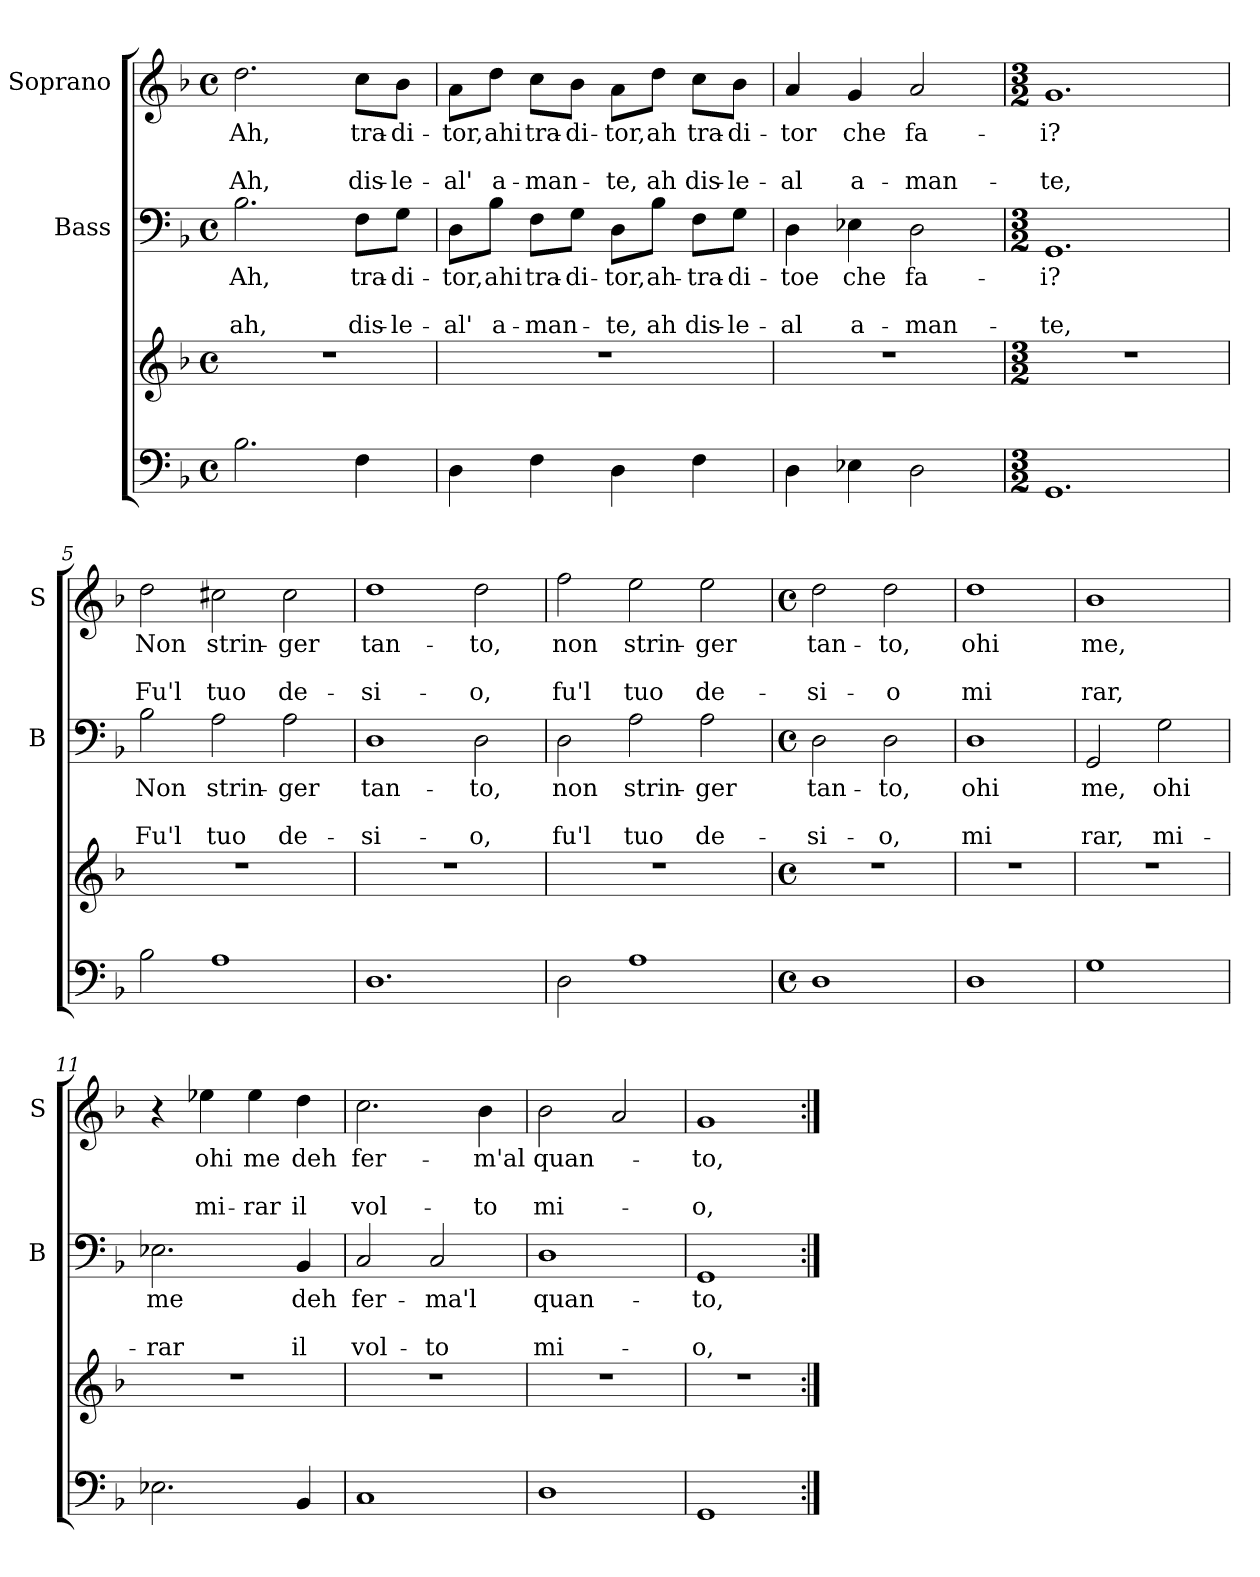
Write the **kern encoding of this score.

**kern	**kern	**kern	**text	**text	**text	**kern	**text	**text	**text
*part3	*part3	*part2	*part2	*part2	*part2	*part1	*part1	*part1	*part1
*staff4	*staff3	*staff2	*staff2	*staff2	*staff2	*staff1	*staff1	*staff1	*staff1
*	*	*I"Bass	*	*	*	*I"Soprano	*	*	*
*	*	*I'B	*	*	*	*I'S	*	*	*
*clefF4	*clefG2	*clefF4	*	*	*	*clefG2	*	*	*
*k[b-]	*k[b-]	*k[b-]	*	*	*	*k[b-]	*	*	*
*F:	*F:	*F:	*	*	*	*F:	*	*	*
*M4/4	*M4/4	*M4/4	*	*	*	*M4/4	*	*	*
*met(c)	*met(c)	*met(c)	*	*	*	*met(c)	*	*	*
=1	=1	=1	=1	=1	=1	=1	=1	=1	=1
!	!	!	!LO:LY:b	!	!LO:LY:b	!	!LO:LY:b	!	!LO:LY:b
2.B-\	1r	2.B-\	Ah,	.	ah,	2.dd\	Ah,	.	Ah,
!	!	!	!LO:LY:b	!	!LO:LY:b	!	!LO:LY:b	!	!LO:LY:b
4F\	.	8F\L	tra-	.	dis-	8cc\L	tra-	.	dis-
!	!	!	!LO:LY:b	!	!LO:LY:b	!	!LO:LY:b	!	!LO:LY:b
.	.	8G\J	-di-	.	-le-	8b-\J	-di-	.	-le-
=2	=2	=2	=2	=2	=2	=2	=2	=2	=2
!	!	!	!LO:LY:b	!	!LO:LY:b	!	!LO:LY:b	!	!LO:LY:b
4D\	1r	8D\L	-tor,	.	-al'	8a\L	-tor,	.	-al'
!	!	!	!LO:LY:b	!	!LO:LY:b	!	!LO:LY:b	!	!LO:LY:b
.	.	8B-\J	ahi	.	a-	8dd\J	ahi	.	a-
!	!	!	!LO:LY:b	!	!LO:LY:b	!	!LO:LY:b	!	!LO:LY:b
4F\	.	8F\L	tra-	.	-man-	8cc\L	tra-	.	-man-
!	!	!	!LO:LY:b	!	!	!	!LO:LY:b	!	!
.	.	8G\J	-di-	.	.	8b-\J	-di-	.	.
!	!	!	!LO:LY:b	!	!LO:LY:b	!	!LO:LY:b	!	!LO:LY:b
4D\	.	8D\L	-tor,	.	-te,	8a\L	-tor,	.	-te,
!	!	!	!LO:LY:b	!	!LO:LY:b	!	!LO:LY:b	!	!LO:LY:b
.	.	8B-\J	ah-	.	ah	8dd\J	ah	.	ah
!	!	!	!LO:LY:b	!	!LO:LY:b	!	!LO:LY:b	!	!LO:LY:b
4F\	.	8F\L	-tra-	.	dis-	8cc\L	tra-	.	dis-
!	!	!	!LO:LY:b	!	!LO:LY:b	!	!LO:LY:b	!	!LO:LY:b
.	.	8G\J	-di-	.	-le-	8b-\J	-di-	.	-le-
=3	=3	=3	=3	=3	=3	=3	=3	=3	=3
!	!	!	!LO:LY:b	!	!LO:LY:b	!	!LO:LY:b	!	!LO:LY:b
4D\	1r	4D\	-toe	.	-al	4a/	-tor	.	-al
!	!	!	!LO:LY:b	!	!LO:LY:b	!	!LO:LY:b	!	!LO:LY:b
4E-X\	.	4E-X\	che	.	a-	4g/	che	.	a-
!	!	!	!LO:LY:b	!	!LO:LY:b	!	!LO:LY:b	!	!LO:LY:b
2D\	.	2D\	fa-	.	-man-	2a/	fa-	.	-man-
=4	=4	=4	=4	=4	=4	=4	=4	=4	=4
*M3/2	*M3/2	*M3/2	*	*	*	*M3/2	*	*	*
!	!	!	!LO:LY:b	!	!LO:LY:b	!	!LO:LY:b	!	!LO:LY:b
1.GG	1.r	1.GG	-i?	.	-te,	1.g	-i?	.	-te,
!!LO:LB:g=z
=5	=5	=5	=5	=5	=5	=5	=5	=5	=5
!	!	!	!LO:LY:b	!	!LO:LY:b	!	!LO:LY:b	!	!LO:LY:b
2B-\	1.r	2B-\	Non	.	Fu'l	2dd\	Non	.	Fu'l
!	!	!	!LO:LY:b	!	!LO:LY:b	!	!LO:LY:b	!	!LO:LY:b
1A	.	2A\	strin-	.	tuo	2cc#X\	strin-	.	tuo
!	!	!	!LO:LY:b	!	!LO:LY:b	!	!LO:LY:b	!	!LO:LY:b
.	.	2A\	-ger	.	de-	2cc#\	-ger	.	de-
=6	=6	=6	=6	=6	=6	=6	=6	=6	=6
!	!	!	!LO:LY:b	!	!LO:LY:b	!	!LO:LY:b	!	!LO:LY:b
1.D	1.r	1D	tan-	.	-si-	1dd	tan-	.	-si-
!	!	!	!LO:LY:b	!	!LO:LY:b	!	!LO:LY:b	!	!LO:LY:b
.	.	2D\	-to,	.	-o,	2dd\	-to,	.	-o,
=7	=7	=7	=7	=7	=7	=7	=7	=7	=7
!	!	!	!LO:LY:b	!	!LO:LY:b	!	!LO:LY:b	!	!LO:LY:b
2D\	1.r	2D\	non	.	fu'l	2ff\	non	.	fu'l
!	!	!	!LO:LY:b	!	!LO:LY:b	!	!LO:LY:b	!	!LO:LY:b
1A	.	2A\	strin-	.	tuo	2ee\	strin-	.	tuo
!	!	!	!LO:LY:b	!	!LO:LY:b	!	!LO:LY:b	!	!LO:LY:b
.	.	2A\	-ger	.	de-	2ee\	-ger	.	de-
=8	=8	=8	=8	=8	=8	=8	=8	=8	=8
*M4/4	*M4/4	*M4/4	*	*	*	*M4/4	*	*	*
*met(c)	*met(c)	*met(c)	*	*	*	*met(c)	*	*	*
!	!	!	!LO:LY:b	!	!LO:LY:b	!	!LO:LY:b	!	!LO:LY:b
1D	1r	2D\	tan-	.	-si-	2dd\	tan-	.	-si-
!	!	!	!LO:LY:b	!	!LO:LY:b	!	!LO:LY:b	!	!LO:LY:b
.	.	2D\	-to,	.	-o,	2dd\	-to,	.	-o
=9	=9	=9	=9	=9	=9	=9	=9	=9	=9
!	!	!	!LO:LY:b	!	!LO:LY:b	!	!LO:LY:b	!	!LO:LY:b
1D	1r	1D	ohi	.	mi	1dd	ohi	.	mi
!!LO:PB:g=z
=10	=10	=10	=10	=10	=10	=10	=10	=10	=10
!	!	!	!LO:LY:b	!	!LO:LY:b	!	!LO:LY:b	!	!LO:LY:b
1G	1r	2GG/	me,	.	rar,	1b-	me,	.	rar,
!	!	!	!LO:LY:b	!	!LO:LY:b	!	!	!	!
.	.	2G\	ohi	.	mi-	.	.	.	.
=11	=11	=11	=11	=11	=11	=11	=11	=11	=11
!	!	!	!LO:LY:b	!	!LO:LY:b	!	!	!	!
2.E-X\	1r	2.E-X\	me	.	-rar	4r	.	.	.
!	!	!	!	!	!	!	!LO:LY:b	!	!LO:LY:b
.	.	.	.	.	.	4ee-X\	ohi	.	mi-
!	!	!	!	!	!	!	!LO:LY:b	!	!LO:LY:b
.	.	.	.	.	.	4ee-\	me	.	-rar
!	!	!	!LO:LY:b	!	!LO:LY:b	!	!LO:LY:b	!	!LO:LY:b
4BB-/	.	4BB-/	deh	.	il	4dd\	deh	.	il
=12	=12	=12	=12	=12	=12	=12	=12	=12	=12
!	!	!	!LO:LY:b	!	!LO:LY:b	!	!LO:LY:b	!	!LO:LY:b
1C	1r	2C/	fer-	.	vol-	2.cc\	fer-	.	vol-
!	!	!	!LO:LY:b	!	!LO:LY:b	!	!	!	!
.	.	2C/	-ma'l	.	-to	.	.	.	.
!	!	!	!	!	!	!	!LO:LY:b	!	!LO:LY:b
.	.	.	.	.	.	4b-\	-m'al	.	-to
=13	=13	=13	=13	=13	=13	=13	=13	=13	=13
!	!	!	!LO:LY:b	!	!LO:LY:b	!	!LO:LY:b	!	!LO:LY:b
1D	1r	1D	quan-	.	mi-	2b-\	quan-	.	mi-
.	.	.	.	.	.	2a/	.	.	.
=14	=14	=14	=14	=14	=14	=14	=14	=14	=14
!	!	!	!LO:LY:b	!	!LO:LY:b	!	!LO:LY:b	!	!LO:LY:b
1GG	1r	1GG	-to,	.	-o,	1g	-to,	.	-o,
=:|!	=:|!	=:|!	=:|!	=:|!	=:|!	=:|!	=:|!	=:|!	=:|!
*-	*-	*-	*-	*-	*-	*-	*-	*-	*-
